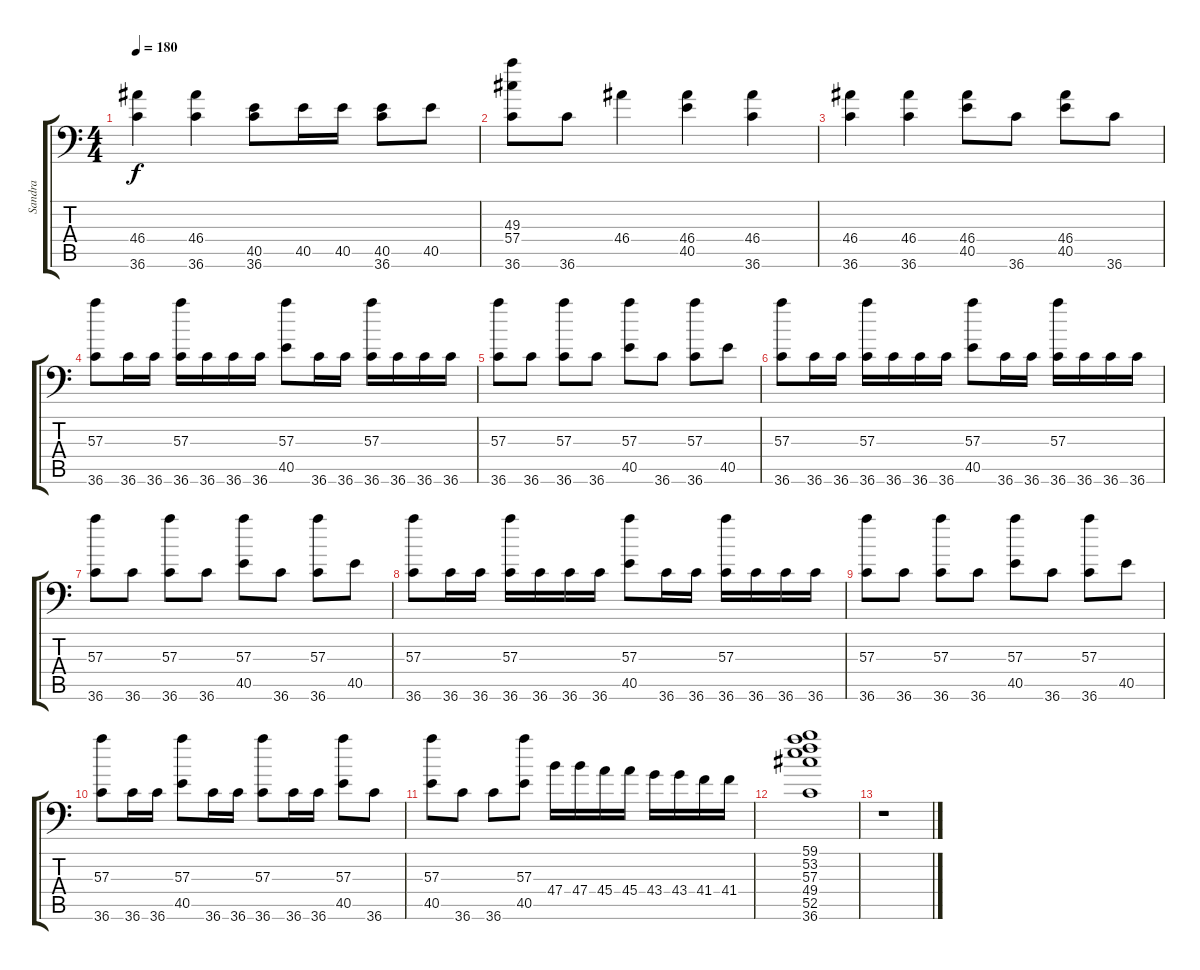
\track ("Sandra" "Sandra") {instrument acousticgrandpiano}
\staff {score tabs}
\tuning (C-1 C-1 C-1 C-1 C-1 C-1) {hide}
\ts (4 4)
\tempo 180
\clef f4
\ks c
(46.4 36.6).4{dy f} (46.4 36.6).4 (40.5 36.6).8 40.5.16 40.5.16 (40.5 36.6).8 40.5.8 |
(49.3 57.4 36.6).8 36.6.8 46.4.4 (46.4 40.5).4 (46.4 36.6).4 |
(46.4 36.6).4 (46.4 36.6).4 (46.4 40.5).8 36.6.8 (46.4 40.5).8 36.6.8 |
(57.3 36.6).8 36.6.16 36.6.16 (57.3 36.6).16 36.6.16 36.6.16 36.6.16 (57.3 40.5).8 36.6.16 36.6.16 (57.3 36.6).16 36.6.16 36.6.16 36.6.16 |
(57.3 36.6).8 36.6.8 (57.3 36.6).8 36.6.8 (57.3 40.5).8 36.6.8 (57.3 36.6).8 40.5.8 |
(57.3 36.6).8 36.6.16 36.6.16 (57.3 36.6).16 36.6.16 36.6.16 36.6.16 (57.3 40.5).8 36.6.16 36.6.16 (57.3 36.6).16 36.6.16 36.6.16 36.6.16 |
(57.3 36.6).8 36.6.8 (57.3 36.6).8 36.6.8 (57.3 40.5).8 36.6.8 (57.3 36.6).8 40.5.8 |
(57.3 36.6).8 36.6.16 36.6.16 (57.3 36.6).16 36.6.16 36.6.16 36.6.16 (57.3 40.5).8 36.6.16 36.6.16 (57.3 36.6).16 36.6.16 36.6.16 36.6.16 |
(57.3 36.6).8 36.6.8 (57.3 36.6).8 36.6.8 (57.3 40.5).8 36.6.8 (57.3 36.6).8 40.5.8 |
(57.3 36.6).8 36.6.16 36.6.16 (57.3 40.5).8 36.6.16 36.6.16 (57.3 36.6).8 36.6.16 36.6.16 (57.3 40.5).8 36.6.8 |
(57.3 40.5).8 36.6.8 36.6.8 (57.3 40.5).8 47.4.16 47.4.16 45.4.16 45.4.16 43.4.16 43.4.16 41.4.16 41.4.16 |
(59.1 53.2 57.3 49.4 52.5 36.6).1 |
r.1
